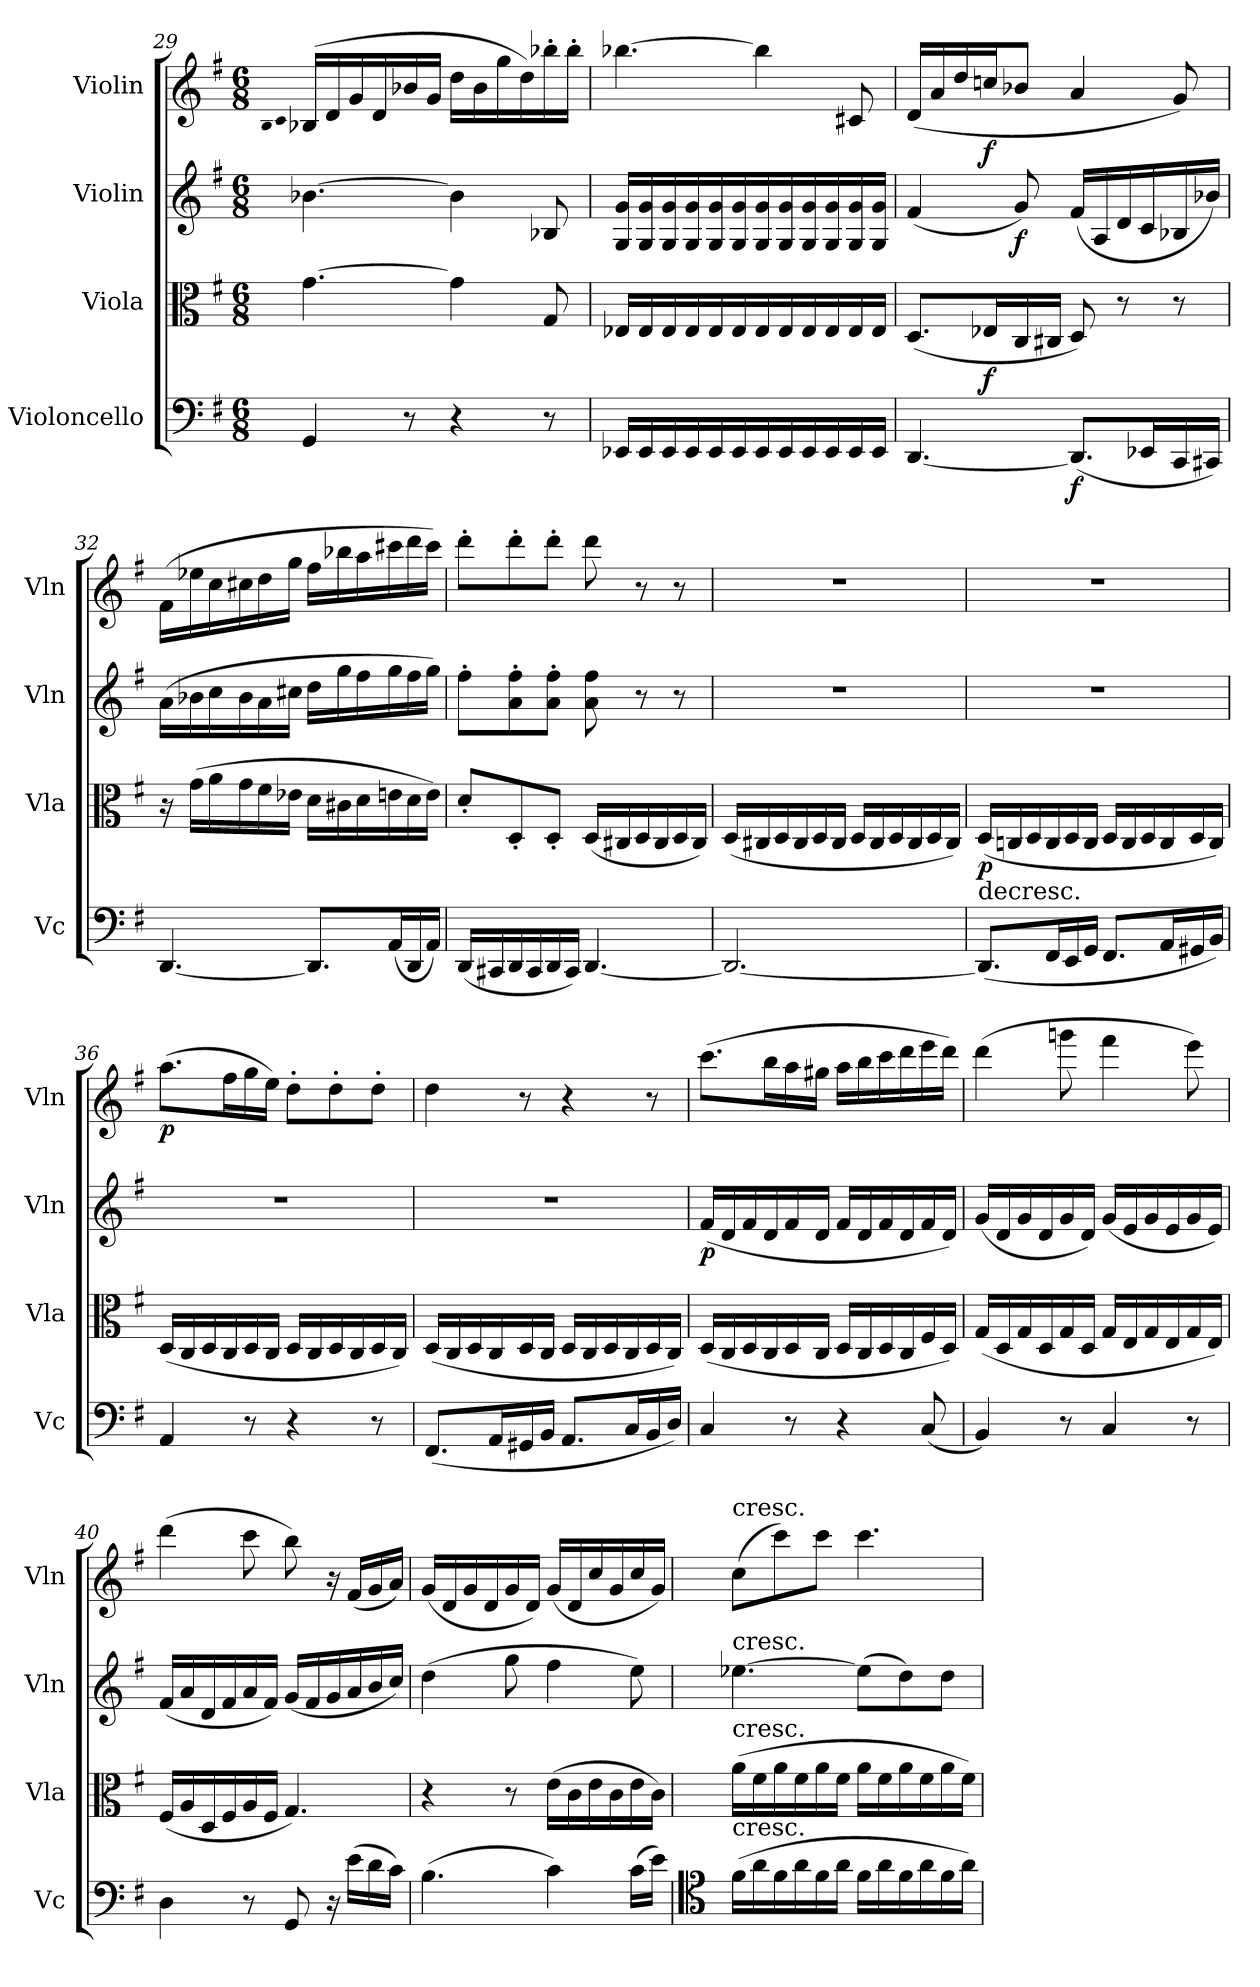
**kern	**dynam	**kern	**dynam	**kern	**dynam	**kern	**dynam
*part4	*part4	*part3	*part3	*part2	*part2	*part1	*part1
*staff4	*staff4	*staff3	*staff3	*staff2	*staff2	*staff1	*staff1
*I"Violoncello	*	*I"Viola	*	*I"Violin	*	*I"Violin	*
*I'Vc	*	*I'Vla	*	*I'Vln	*	*I'Vln	*
*clefF4	*	*clefC3	*	*clefG2	*	*clefG2	*
*k[f#]	*	*k[f#]	*	*k[f#]	*	*k[f#]	*
*e:	*	*e:	*	*e:	*	*e:	*
*M6/8	*	*M6/8	*	*M6/8	*	*M6/8	*
=29	=29	=29	=29	=29	=29	=29	=29
.	.	.	.	.	.	qB	.
.	.	.	.	.	.	qc	.
4GG/	.	[4.g\	.	[4.b-X\	.	(16B-X/LL	.
.	.	.	.	.	.	16d/	.
.	.	.	.	.	.	16g/	.
.	.	.	.	.	.	16d/	.
8r	.	.	.	.	.	16b-X/	.
.	.	.	.	.	.	16g/JJ	.
4r	.	4g\]	.	4b-\]	.	16dd\LL	.
.	.	.	.	.	.	16b-\	.
.	.	.	.	.	.	16gg\	.
.	.	.	.	.	.	16dd\)	.
8r	.	8G/	.	8B-X/	.	16bb-X'\	.
.	.	.	.	.	.	16bb-'\JJ	.
=30	=30	=30	=30	=30	=30	=30	=30
16EE-X/LL	.	16E-X/LL	.	16G/ 16g/LL	.	[4.bb-X\	.
16EE-/	.	16E-/	.	16G/ 16g/	.	.	.
16EE-/	.	16E-/	.	16G/ 16g/	.	.	.
16EE-/	.	16E-/	.	16G/ 16g/	.	.	.
16EE-/	.	16E-/	.	16G/ 16g/	.	.	.
16EE-/	.	16E-/	.	16G/ 16g/	.	.	.
16EE-/	.	16E-/	.	16G/ 16g/	.	4bb-\]	.
16EE-/	.	16E-/	.	16G/ 16g/	.	.	.
16EE-/	.	16E-/	.	16G/ 16g/	.	.	.
16EE-/	.	16E-/	.	16G/ 16g/	.	.	.
16EE-/	.	16E-/	.	16G/ 16g/	.	8c#X/	.
16EE-/JJ	.	16E-/JJ	.	16G/ 16g/JJ	.	.	.
=31	=31	=31	=31	=31	=31	=31	=31
[4.DD/	.	(8.D/L	.	(4f#/	.	(16d/LL	.
.	.	.	.	.	.	16a/	.
.	.	.	.	.	.	16dd/	.
.	.	16E-X/L	f	.	.	16ccn/J	f
.	.	16C/	.	8g/)	f	8b-X/J	.
.	.	16C#X/JJ	.	.	.	.	.
(8.DD/L]	f	8D/)	.	(16f#/LL	.	4a/	.
.	.	.	.	16A/	.	.	.
.	.	8r	.	16d/	.	.	.
16EE-X/L	.	.	.	16c/	.	.	.
16CC/	.	8r	.	16B-X/	.	8g/)	.
16CC#X/JJ)	.	.	.	16b-X/JJ)	.	.	.
=32	=32	=32	=32	=32	=32	=32	=32
[4.DD/	.	16r	.	(16a\LL	.	(16f#\LL	.
.	.	(16g\LL	.	16b-X\	.	16ee-X\	.
.	.	16a\	.	16cc\	.	16cc\	.
.	.	16g\	.	16b-\	.	16cc#X\	.
.	.	16f#\	.	16a\	.	16dd\	.
.	.	16e-X\JJ	.	16cc#X\JJ	.	16gg\JJ	.
8.DD/L]	.	16d\LL	.	16dd\LL	.	16ff#\LL	.
.	.	16c#X\	.	16gg\	.	16bb-X\	.
.	.	16d\	.	16ff#\	.	16aa\	.
(16AA/L	.	16en\	.	16gg\	.	16ccc#X\	.
16DD/	.	16d\	.	16ff#\	.	16ddd\	.
16AA/JJ)	.	16e\JJ)	.	16gg\JJ)	.	16ccc#\JJ)	.
=33	=33	=33	=33	=33	=33	=33	=33
(16DD/LL	.	8d'/L	.	8ff#'\L	.	8ddd'\L	.
16CC#X/	.	.	.	.	.	.	.
16DD/	.	8D'/	.	8a'\ 8ff#'\	.	8ddd'\	.
16CC#/	.	.	.	.	.	.	.
16DD/	.	8D'/J	.	8a'\ 8ff#'\J	.	8ddd'\J	.
16CC#/JJ)	.	.	.	.	.	.	.
[4.DD/	.	(16D/LL	.	8a\ 8ff#\	.	8ddd\	.
.	.	16C#X/	.	.	.	.	.
.	.	16D/	.	8r	.	8r	.
.	.	16C#/	.	.	.	.	.
.	.	16D/	.	8r	.	8r	.
.	.	16C#/JJ)	.	.	.	.	.
=34	=34	=34	=34	=34	=34	=34	=34
2.DD/_	.	(16D/LL	.	2.r	.	2.r	.
.	.	16C#X/	.	.	.	.	.
.	.	16D/	.	.	.	.	.
.	.	16C#/	.	.	.	.	.
.	.	16D/	.	.	.	.	.
.	.	16C#/JJ	.	.	.	.	.
.	.	16D/LL	.	.	.	.	.
.	.	16C#/	.	.	.	.	.
.	.	16D/	.	.	.	.	.
.	.	16C#/	.	.	.	.	.
.	.	16D/	.	.	.	.	.
.	.	16C#/JJ)	.	.	.	.	.
=35	=35	=35	=35	=35	=35	=35	=35
!LO:TX:t=decresc.	!	!	!	!	!	!	!
(8.DD/L]	.	(16D/LL	p	2.r	.	2.r	.
.	.	16Cn/	.	.	.	.	.
.	.	16D/	.	.	.	.	.
16FF#/L	.	16C/	.	.	.	.	.
16EE/	.	16D/	.	.	.	.	.
16GG/JJ	.	16C/JJ	.	.	.	.	.
8.FF#/L	.	16D/LL	.	.	.	.	.
.	.	16C/	.	.	.	.	.
.	.	16D/	.	.	.	.	.
16AA/L	.	16C/	.	.	.	.	.
16GG#X/	.	16D/	.	.	.	.	.
16BB/JJ)	.	16C/JJ)	.	.	.	.	.
=36	=36	=36	=36	=36	=36	=36	=36
4AA/	.	(16D/LL	.	2.r	.	(8.aa\L	p
.	.	16C/	.	.	.	.	.
.	.	16D/	.	.	.	.	.
.	.	16C/	.	.	.	16ff#\L	.
8r	.	16D/	.	.	.	16gg\	.
.	.	16C/JJ	.	.	.	16ee\JJ)	.
4r	.	16D/LL	.	.	.	8dd'\L	.
.	.	16C/	.	.	.	.	.
.	.	16D/	.	.	.	8dd'\	.
.	.	16C/	.	.	.	.	.
8r	.	16D/	.	.	.	8dd'\J	.
.	.	16C/JJ)	.	.	.	.	.
=37	=37	=37	=37	=37	=37	=37	=37
(8.FF#/L	.	(16D/LL	.	2.r	.	4dd\	.
.	.	16C/	.	.	.	.	.
.	.	16D/	.	.	.	.	.
16AA/L	.	16C/	.	.	.	.	.
16GG#X/	.	16D/	.	.	.	8r	.
16BB/JJ	.	16C/JJ	.	.	.	.	.
8.AA/L	.	16D/LL	.	.	.	4r	.
.	.	16C/	.	.	.	.	.
.	.	16D/	.	.	.	.	.
16C/L	.	16C/	.	.	.	.	.
16BB/	.	16D/	.	.	.	8r	.
16D/JJ)	.	16C/JJ)	.	.	.	.	.
=38	=38	=38	=38	=38	=38	=38	=38
4C/	.	(16D/LL	.	(16f#/LL	p	(8.ccc\L	.
.	.	16C/	.	16d/	.	.	.
.	.	16D/	.	16f#/	.	.	.
.	.	16C/	.	16d/	.	16bb\L	.
8r	.	16D/	.	16f#/	.	16aa\	.
.	.	16C/JJ	.	16d/JJ	.	16gg#X\JJ	.
4r	.	16D/LL	.	16f#/LL	.	16aa\LL	.
.	.	16C/	.	16d/	.	16bb\	.
.	.	16D/	.	16f#/	.	16ccc\	.
.	.	16C/	.	16d/	.	16ddd\	.
(8C/	.	16F#/	.	16f#/	.	16eee\	.
.	.	16D/JJ)	.	16d/JJ)	.	16ddd\JJ)	.
=39	=39	=39	=39	=39	=39	=39	=39
4BB/)	.	(16G/LL	.	(16g/LL	.	(4ddd\	.
.	.	16D/	.	16d/	.	.	.
.	.	16G/	.	16g/	.	.	.
.	.	16D/	.	16d/	.	.	.
8r	.	16G/	.	16g/	.	8gggn\	.
.	.	16D/JJ	.	16d/JJ)	.	.	.
4C/	.	16G/LL	.	(16g/LL	.	4fff#\	.
.	.	16E/	.	16e/	.	.	.
.	.	16G/	.	16g/	.	.	.
.	.	16E/	.	16e/	.	.	.
8r	.	16G/	.	16g/	.	8eee\)	.
.	.	16E/JJ)	.	16e/JJ)	.	.	.
=40	=40	=40	=40	=40	=40	=40	=40
4D\	.	(16F#/LL	.	(16f#/LL	.	(4ddd\	.
.	.	16A/	.	16a/	.	.	.
.	.	16D/	.	16d/	.	.	.
.	.	16F#/	.	16f#/	.	.	.
8r	.	16A/	.	16a/	.	8ccc\	.
.	.	16F#/JJ	.	16f#/JJ)	.	.	.
8GG/	.	4.G/)	.	(16g/LL	.	8bb\)	.
.	.	.	.	16f#/	.	.	.
16r	.	.	.	16g/	.	16r	.
(16e\LL	.	.	.	16a/	.	(16f#/LL	.
16d\	.	.	.	16b/	.	16g/	.
16c\JJ)	.	.	.	16cc/JJ)	.	16a/JJ)	.
=41	=41	=41	=41	=41	=41	=41	=41
(4.B\	.	4r	.	(4dd\	.	(16g/LL	.
.	.	.	.	.	.	16d/	.
.	.	.	.	.	.	16g/	.
.	.	.	.	.	.	16d/	.
.	.	8r	.	8gg\	.	16g/	.
.	.	.	.	.	.	16d/JJ)	.
4c\)	.	(16e\LL	.	4ff#\	.	(16g/LL	.
.	.	16c\	.	.	.	16d/	.
.	.	16e\	.	.	.	16cc/	.
.	.	16c\	.	.	.	16g/	.
(16c\LL	.	16e\	.	8ee\)	.	16cc/	.
16e\JJ)	.	16c\JJ)	.	.	.	16g/JJ)	.
=42	=42	=42	=42	=42	=42	=42	=42
*clefC4	*	*	*	*	*	*	*
!	!	!	!	!	!	!LO:TX:t=cresc.	!
!	!	!	!	!LO:TX:t=cresc.	!	!	!
!	!	!LO:TX:t=cresc.	!	!	!	!	!
!LO:TX:t=cresc.	!	!	!	!	!	!	!
(16f#\LL	.	(16a\LL	.	[4.ee-X\	.	(8cc\L	.
16a\	.	16f#\	.	.	.	.	.
16f#\	.	16a\	.	.	.	8ccc\)	.
16a\	.	16f#\	.	.	.	.	.
16f#\	.	16a\	.	.	.	8ccc\J	.
16a\JJ	.	16f#\JJ	.	.	.	.	.
16f#\LL	.	16a\LL	.	(8ee-\L]	.	4.ccc\	.
16a\	.	16f#\	.	.	.	.	.
16f#\	.	16a\	.	8dd\)	.	.	.
16a\	.	16f#\	.	.	.	.	.
16f#\	.	16a\	.	8dd\J	.	.	.
16a\JJ)	.	16f#\JJ)	.	.	.	.	.
=	=	=	=	=	=	=	=
*-	*-	*-	*-	*-	*-	*-	*-
